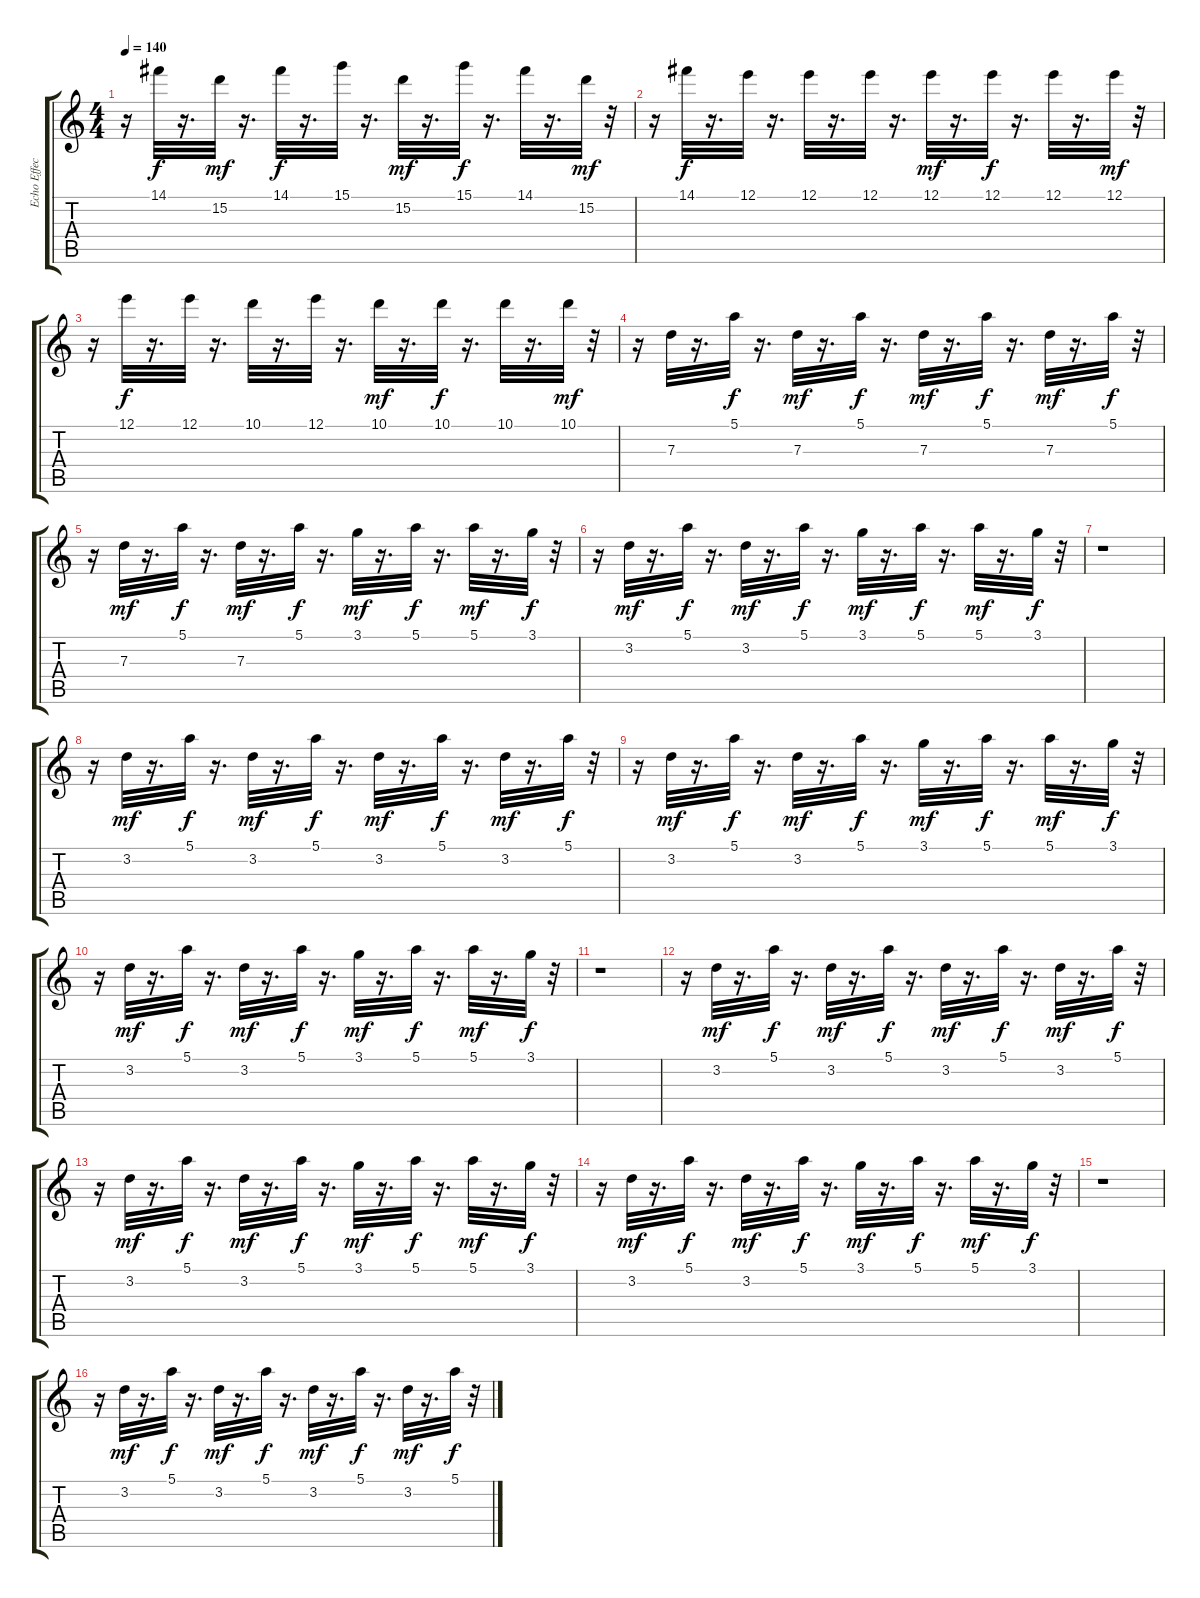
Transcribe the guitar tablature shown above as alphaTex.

\track ("Echo Effect" "Echo Effec") {instrument distortionguitar}
\staff {score tabs}
\tuning (E4 B3 G3 D3 A2 E2) {hide}
\ts (4 4)
\tempo 140
\clef g2
\ks c
r.16{dy f} 14.1.32 r.16{d} 15.2.32{dy mf} r.16{d} 14.1.32{dy f} r.16{d} 15.1.32 r.16{d} 15.2.32{dy mf} r.16{d} 15.1.32{dy f} r.16{d} 14.1.32 r.16{d} 15.2.32{dy mf} r.32 |
r.16 14.1.32{dy f} r.16{d} 12.1.32 r.16{d} 12.1.32 r.16{d} 12.1.32 r.16{d} 12.1.32{dy mf} r.16{d} 12.1.32{dy f} r.16{d} 12.1.32 r.16{d} 12.1.32{dy mf} r.32 |
r.16 12.1.32{dy f} r.16{d} 12.1.32 r.16{d} 10.1.32 r.16{d} 12.1.32 r.16{d} 10.1.32{dy mf} r.16{d} 10.1.32{dy f} r.16{d} 10.1.32 r.16{d} 10.1.32{dy mf} r.32 |
r.16 7.3.32{volume 10} r.16{d} 5.1.32{dy f} r.16{d} 7.3.32{dy mf} r.16{d} 5.1.32{dy f} r.16{d} 7.3.32{dy mf} r.16{d} 5.1.32{dy f} r.16{d} 7.3.32{dy mf} r.16{d} 5.1.32{dy f} r.32 |
r.16 7.3.32{dy mf} r.16{d} 5.1.32{dy f} r.16{d} 7.3.32{dy mf} r.16{d} 5.1.32{dy f} r.16{d} 3.1.32{dy mf} r.16{d} 5.1.32{dy f} r.16{d} 5.1.32{dy mf} r.16{d} 3.1.32{dy f} r.32 |
r.16 3.2.32{dy mf} r.16{d} 5.1.32{dy f} r.16{d} 3.2.32{dy mf} r.16{d} 5.1.32{dy f} r.16{d} 3.1.32{dy mf} r.16{d} 5.1.32{dy f} r.16{d} 5.1.32{dy mf} r.16{d} 3.1.32{dy f} r.32 |
r.1 |
r.16 3.2.32{dy mf} r.16{d} 5.1.32{dy f} r.16{d} 3.2.32{dy mf} r.16{d} 5.1.32{dy f} r.16{d} 3.2.32{dy mf} r.16{d} 5.1.32{dy f} r.16{d} 3.2.32{dy mf} r.16{d} 5.1.32{dy f} r.32 |
r.16 3.2.32{dy mf} r.16{d} 5.1.32{dy f} r.16{d} 3.2.32{dy mf} r.16{d} 5.1.32{dy f} r.16{d} 3.1.32{dy mf} r.16{d} 5.1.32{dy f} r.16{d} 5.1.32{dy mf} r.16{d} 3.1.32{dy f} r.32 |
r.16 3.2.32{dy mf} r.16{d} 5.1.32{dy f} r.16{d} 3.2.32{dy mf} r.16{d} 5.1.32{dy f} r.16{d} 3.1.32{dy mf} r.16{d} 5.1.32{dy f} r.16{d} 5.1.32{dy mf} r.16{d} 3.1.32{dy f} r.32 |
r.1 |
r.16 3.2.32{dy mf} r.16{d} 5.1.32{dy f} r.16{d} 3.2.32{dy mf} r.16{d} 5.1.32{dy f} r.16{d} 3.2.32{dy mf} r.16{d} 5.1.32{dy f} r.16{d} 3.2.32{dy mf} r.16{d} 5.1.32{dy f} r.32 |
r.16 3.2.32{dy mf} r.16{d} 5.1.32{dy f} r.16{d} 3.2.32{dy mf} r.16{d} 5.1.32{dy f} r.16{d} 3.1.32{dy mf} r.16{d} 5.1.32{dy f} r.16{d} 5.1.32{dy mf} r.16{d} 3.1.32{dy f} r.32 |
r.16 3.2.32{dy mf} r.16{d} 5.1.32{dy f} r.16{d} 3.2.32{dy mf} r.16{d} 5.1.32{dy f} r.16{d} 3.1.32{dy mf} r.16{d} 5.1.32{dy f} r.16{d} 5.1.32{dy mf} r.16{d} 3.1.32{dy f} r.32 |
r.1 |
r.16 3.2.32{dy mf} r.16{d} 5.1.32{dy f} r.16{d} 3.2.32{dy mf} r.16{d} 5.1.32{dy f} r.16{d} 3.2.32{dy mf} r.16{d} 5.1.32{dy f} r.16{d} 3.2.32{dy mf} r.16{d} 5.1.32{dy f} r.32
